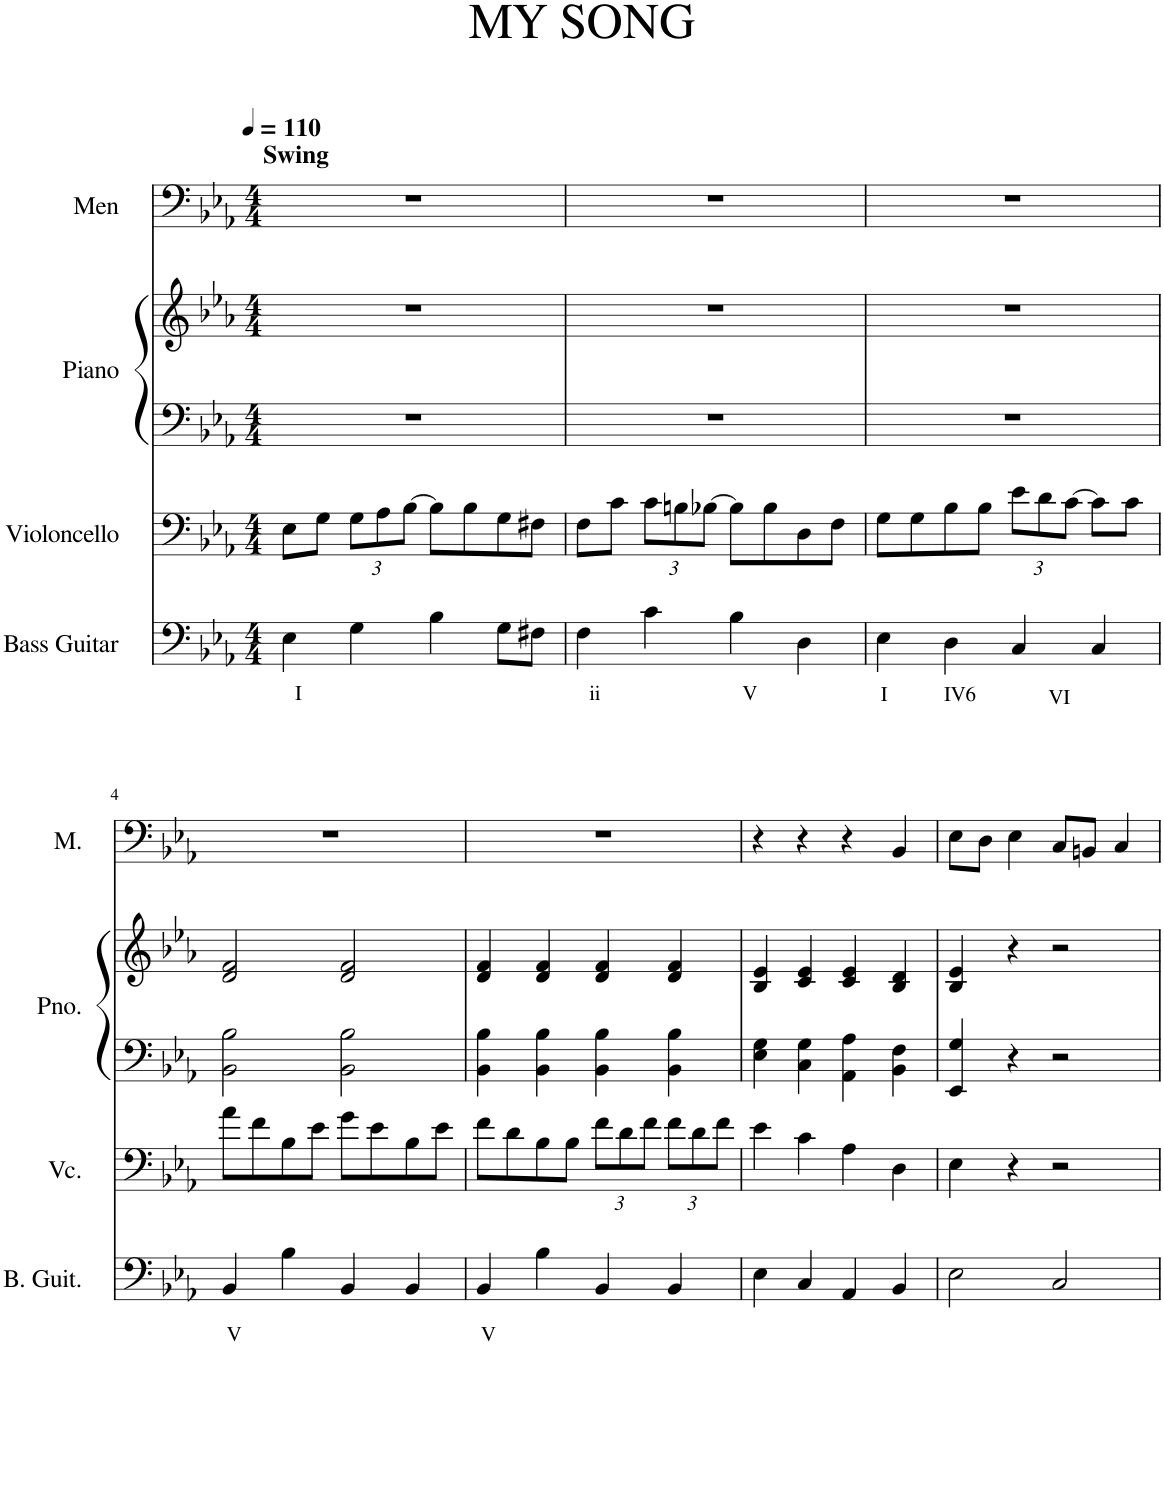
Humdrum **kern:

**kern	**kern	**kern	**kern	**kern
*part4	*part3	*part2	*part2	*part1
*staff5	*staff4	*staff3	*staff2	*staff1
*I"Bass Guitar	*I"Violoncello	*I"Piano	*	*I"Men
*I'B. Guit.	*I'Vc.	*I'Pno.	*	*I'M.
*clefF4	*clefF4	*clefF4	*clefG2	*clefF4
*Trd7c12	*	*	*	*
*k[b-e-a-]	*k[b-e-a-]	*k[b-e-a-]	*k[b-e-a-]	*k[b-e-a-]
*M4/4	*M4/4	*M4/4	*M4/4	*M4/4
*MM110	*MM110	*MM110	*MM110	*MM110
=1	=1	=1	=1	=1
!	!	!	!	!LO:TX:a:B:t=Swing
!LO:TX:b:t=I	!	!	!	!
4E-\	8E-\L	1r	1r	1r
.	8G\J	.	.	.
*	*Xbrackettup	*	*	*
4G\	12G\L	.	.	.
.	12A-\	.	.	.
.	[12B-\J	.	.	.
4B-\	8B-\L]	.	.	.
.	8B-\	.	.	.
8G\L	8G\	.	.	.
8F#X\J	8F#X\J	.	.	.
=2	=2	=2	=2	=2
!LO:TX:b:t=ii	!	!	!	!
4F\	8F\L	1r	1r	1r
.	8c\J	.	.	.
4c\	12c\L	.	.	.
.	12Bn\	.	.	.
.	[12B-X\J	.	.	.
!LO:TX:b:t=V	!	!	!	!
4B-\	8B-\L]	.	.	.
.	8B-\	.	.	.
4D\	8D\	.	.	.
.	8F\J	.	.	.
=3	=3	=3	=3	=3
!LO:TX:b:t=I	!	!	!	!
4E-\	8G\L	1r	1r	1r
.	8G\	.	.	.
!LO:TX:b:t=IV6	!	!	!	!
4D\	8B-\	.	.	.
.	8B-\J	.	.	.
!LO:TX:b:t=VI	!	!	!	!
4C/	12e-\L	.	.	.
.	12d\	.	.	.
.	[12c\J	.	.	.
4C/	8c\L]	.	.	.
.	8c\J	.	.	.
!!LO:LB:g=z
=4	=4	=4	=4	=4
!LO:TX:b:t=V	!	!	!	!
4BB-/	8a-\L	2BB-\ 2B-\	2d/ 2f/	1r
.	8f\	.	.	.
4B-\	8B-\	.	.	.
.	8e-\J	.	.	.
4BB-/	8g\L	2BB-\ 2B-\	2d/ 2f/	.
.	8e-\	.	.	.
4BB-/	8B-\	.	.	.
.	8e-\J	.	.	.
=5	=5	=5	=5	=5
!LO:TX:b:t=V	!	!	!	!
4BB-/	8f\L	4BB-\ 4B-\	4d/ 4f/	1r
.	8d\	.	.	.
4B-\	8B-\	4BB-\ 4B-\	4d/ 4f/	.
.	8B-\J	.	.	.
4BB-/	12f\L	4BB-\ 4B-\	4d/ 4f/	.
.	12d\	.	.	.
.	12f\J	.	.	.
4BB-/	12f\L	4BB-\ 4B-\	4d/ 4f/	.
.	12d\	.	.	.
.	12f\J	.	.	.
=6	=6	=6	=6	=6
4E-\	4e-\	4E-\ 4G\	4B-/ 4e-/	4r
4C/	4c\	4C\ 4G\	4c/ 4e-/	4r
4AA-/	4A-\	4AA-\ 4A-\	4c/ 4e-/	4r
4BB-/	4D\	4BB-\ 4F\	4B-/ 4d/	4BB-/
=7	=7	=7	=7	=7
2E-\	4E-\	4EE-/ 4G/	4B-/ 4e-/	8E-\L
.	.	.	.	8D\J
.	4r	4r	4r	4E-\
2C/	2r	2r	2r	8C/L
.	.	.	.	8BBn/J
.	.	.	.	4C/
=	=	=	=	=
*-	*-	*-	*-	*-
